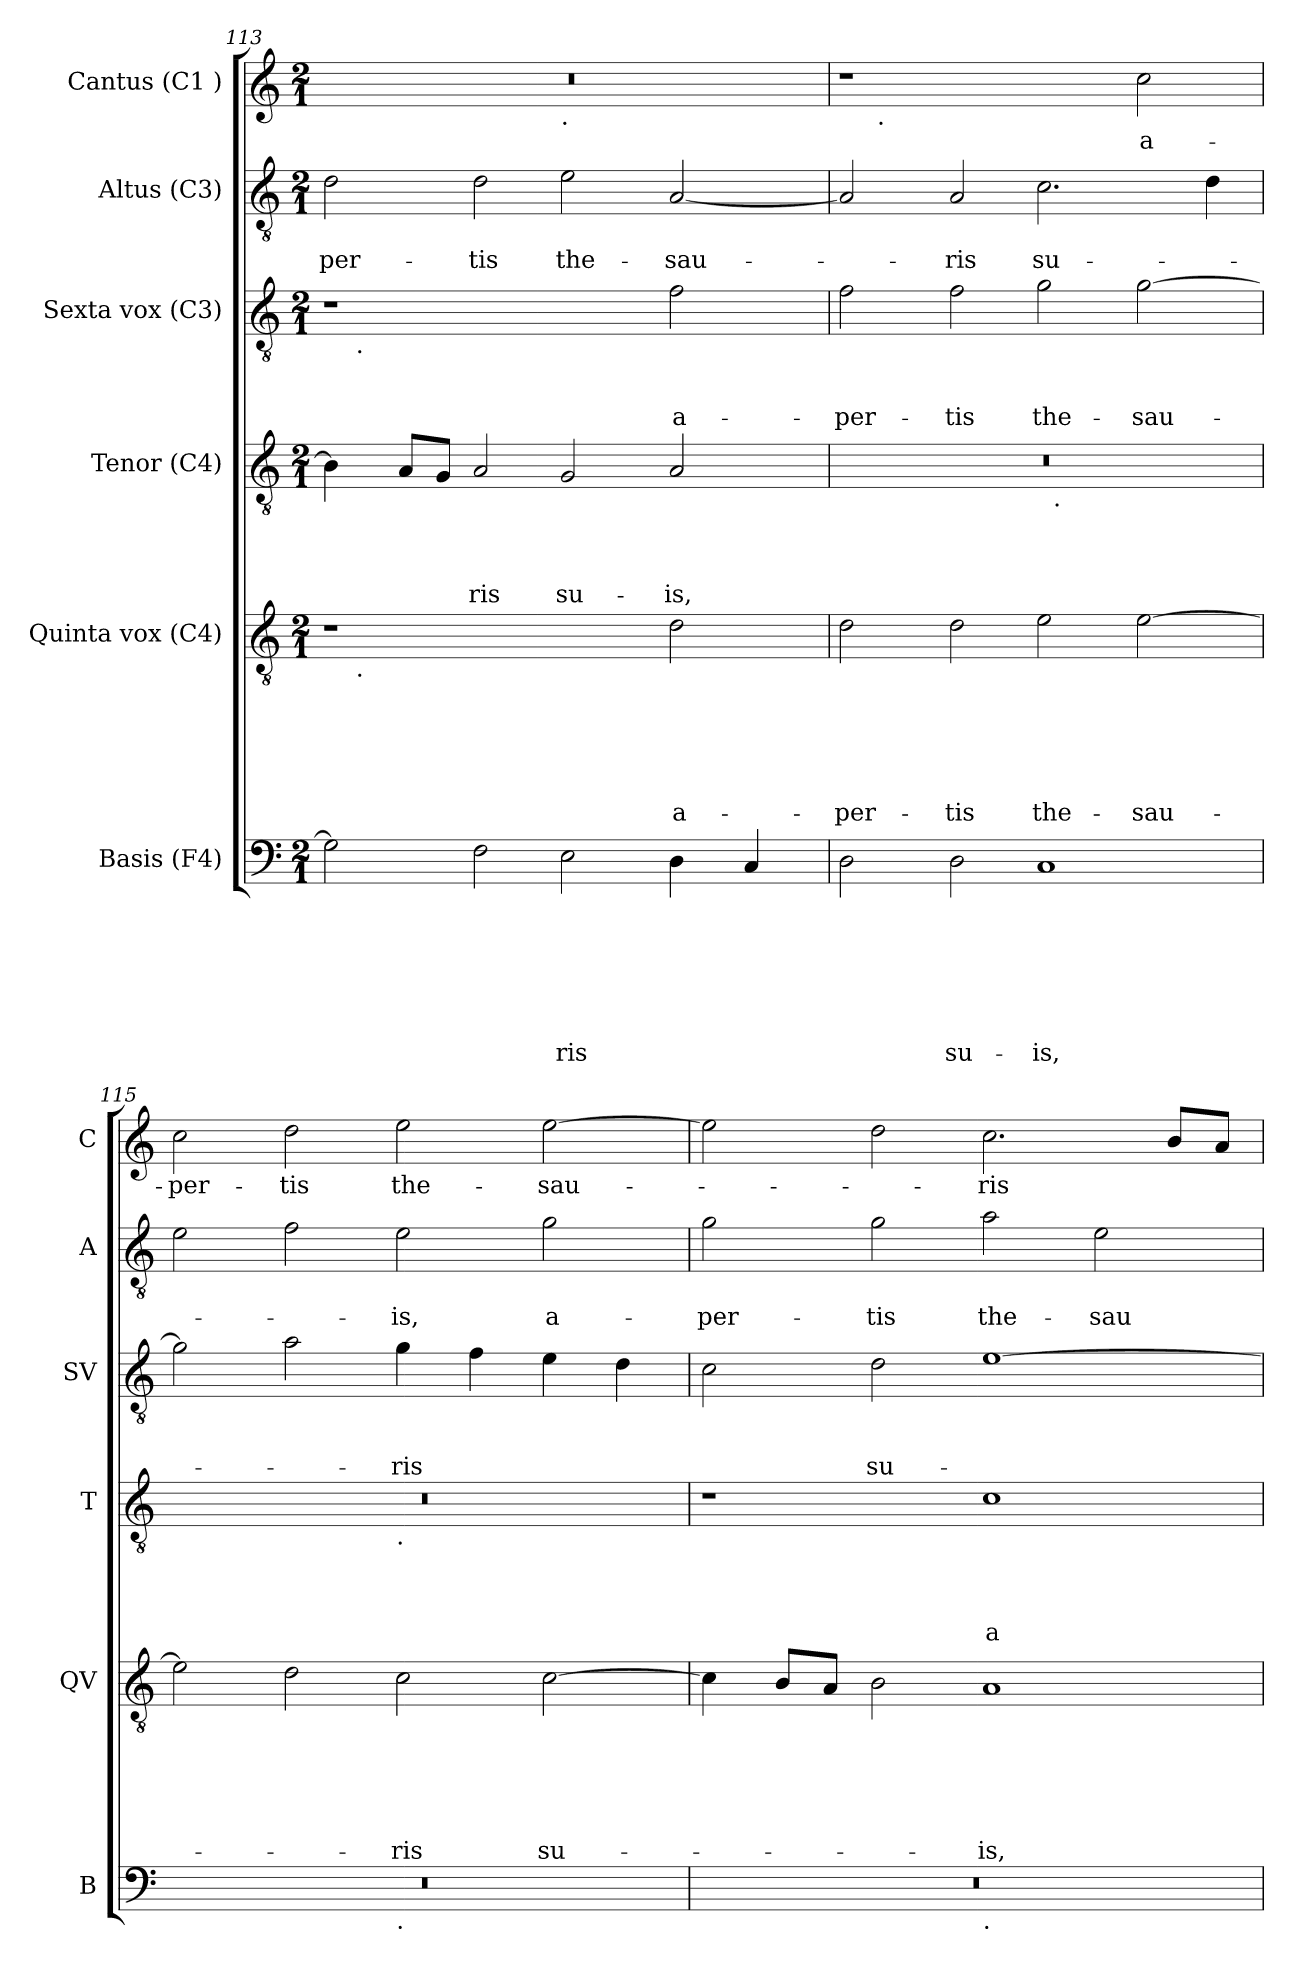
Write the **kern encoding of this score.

**kern	**text	**text	**text	**text	**text	**text	**text	**kern	**text	**text	**text	**text	**text	**text	**kern	**text	**text	**text	**text	**kern	**text	**text	**text	**kern	**text	**text	**kern	**text
*part6	*part6	*part6	*part6	*part6	*part6	*part6	*part6	*part5	*part5	*part5	*part5	*part5	*part5	*part5	*part4	*part4	*part4	*part4	*part4	*part3	*part3	*part3	*part3	*part2	*part2	*part2	*part1	*part1
*staff6	*staff6	*staff6	*staff6	*staff6	*staff6	*staff6	*staff6	*staff5	*staff5	*staff5	*staff5	*staff5	*staff5	*staff5	*staff4	*staff4	*staff4	*staff4	*staff4	*staff3	*staff3	*staff3	*staff3	*staff2	*staff2	*staff2	*staff1	*staff1
*I"Basis (F4)	*	*	*	*	*	*	*	*I"Quinta vox (C4)	*	*	*	*	*	*	*I"Tenor (C4)	*	*	*	*	*I"Sexta vox (C3)	*	*	*	*I"Altus (C3)	*	*	*I"Cantus (C1 )	*
*I'B	*	*	*	*	*	*	*	*I'QV	*	*	*	*	*	*	*I'T	*	*	*	*	*I'SV	*	*	*	*I'A	*	*	*I'C	*
*clefF4	*	*	*	*	*	*	*	*clefGv2	*	*	*	*	*	*	*clefGv2	*	*	*	*	*clefGv2	*	*	*	*clefGv2	*	*	*clefG2	*
*k[]	*	*	*	*	*	*	*	*k[]	*	*	*	*	*	*	*k[]	*	*	*	*	*k[]	*	*	*	*k[]	*	*	*k[]	*
*C:	*	*	*	*	*	*	*	*C:	*	*	*	*	*	*	*C:	*	*	*	*	*C:	*	*	*	*C:	*	*	*C:	*
*M2/1	*	*	*	*	*	*	*	*M2/1	*	*	*	*	*	*	*M2/1	*	*	*	*	*M2/1	*	*	*	*M2/1	*	*	*M2/1	*
=113	=113	=113	=113	=113	=113	=113	=113	=113	=113	=113	=113	=113	=113	=113	=113	=113	=113	=113	=113	=113	=113	=113	=113	=113	=113	=113	=113	=113
!	!	!	!	!	!	!	!	!	!	!	!	!	!	!	!	!	!	!	!	!	!	!	!	!	!	!LO:LY:b	!	!
*	*	*	*	*	*	*	*	*^	*	*	*	*	*	*	*	*	*	*	*	*^	*	*	*	*	*	*	*^	*
2G\]	.	.	.	.	.	.	.	1r	16.ryy	.	.	.	.	.	.	4B\]	.	.	.	.	1r	16.ryy	.	.	.	2d\	.	-per-	0r	1ryy	.
!	!	!	!	!	!	!	!	!	!	!	!	!	!	!	!	!	!	!	!	!	!	!LO:TX:b:t=.	!	!	!	!	!	!	!	!	!
!	!	!	!	!	!	!	!	!	!LO:TX:b:t=.	!	!	!	!	!	!	!	!	!	!	!	!	!	!	!	!	!	!	!	!	!	!
.	.	.	.	.	.	.	.	.	1ryy	.	.	.	.	.	.	.	.	.	.	.	.	1ryy	.	.	.	.	.	.	.	.	.
.	.	.	.	.	.	.	.	.	.	.	.	.	.	.	.	8A/L	.	.	.	.	.	.	.	.	.	.	.	.	.	.	.
.	.	.	.	.	.	.	.	.	.	.	.	.	.	.	.	8G/J	.	.	.	.	.	.	.	.	.	.	.	.	.	.	.
!	!	!	!	!	!	!	!	!	!	!	!	!	!	!	!	!	!	!	!	!LO:LY:b	!	!	!	!	!	!	!	!LO:LY:b	!	!	!
2F\	.	.	.	.	.	.	.	.	.	.	.	.	.	.	.	2A/	.	.	.	-ris	.	.	.	.	.	2d\	.	-tis	.	.	.
!	!	!	!	!	!	!	!	!	!	!	!	!	!	!	!	!	!	!	!	!	!	!	!	!	!	!	!	!	!	!LO:TX:b:t=.	!
!	!	!	!	!	!	!	!LO:LY:b	!	!	!	!	!	!	!	!	!	!	!	!	!LO:LY:b	!	!	!	!	!	!	!	!LO:LY:b	!	!	!
2E\	.	.	.	.	.	.	-ris	2ryy	.	.	.	.	.	.	.	2G/	.	.	.	su-	2ryy	.	.	.	.	2e\	.	the-	.	1ryy	.
.	.	.	.	.	.	.	.	.	2ryy	.	.	.	.	.	.	.	.	.	.	.	.	2ryy	.	.	.	.	.	.	.	.	.
!	!	!	!	!	!	!	!	!	!	!	!	!	!	!	!LO:LY:b	!	!	!	!	!LO:LY:b	!	!	!	!	!LO:LY:b	!	!	!LO:LY:b	!	!	!
4D\	.	.	.	.	.	.	.	2d\	.	.	.	.	.	.	a-	2A/	.	.	.	-is,	2f\	.	.	.	a-	[<2A/	.	-sau-	.	.	.
.	.	.	.	.	.	.	.	.	4ryy	.	.	.	.	.	.	.	.	.	.	.	.	4ryy	.	.	.	.	.	.	.	.	.
4C/	.	.	.	.	.	.	.	.	.	.	.	.	.	.	.	.	.	.	.	.	.	.	.	.	.	.	.	.	.	.	.
.	.	.	.	.	.	.	.	.	8ryy	.	.	.	.	.	.	.	.	.	.	.	.	8ryy	.	.	.	.	.	.	.	.	.
.	.	.	.	.	.	.	.	.	32ryy	.	.	.	.	.	.	.	.	.	.	.	.	32ryy	.	.	.	.	.	.	.	.	.
!!LO:LB:g=z	!!
=114	=114	=114	=114	=114	=114	=114	=114	=114	=114	=114	=114	=114	=114	=114	=114	=114	=114	=114	=114	=114	=114	=114	=114	=114	=114	=114	=114	=114	=114	=114	=114
!	!	!	!	!	!	!	!	!	!	!	!	!	!	!	!LO:LY:b	!	!	!	!	!	!	!	!	!	!LO:LY:b	!	!	!	!	!	!
*	*	*	*	*	*	*	*	*v	*v	*	*	*	*	*	*	*^	*	*	*	*	*v	*v	*	*	*	*	*	*	*	*	*
2D\	.	.	.	.	.	.	.	2d\	.	.	.	.	.	-per-	0r	1ryy	.	.	.	.	2f\	.	.	-per-	2A/]	.	.	1r	8ryy	.
!	!	!	!	!	!	!	!	!	!	!	!	!	!	!	!	!	!	!	!	!	!	!	!	!	!	!	!	!	!LO:TX:b:t=.	!
.	.	.	.	.	.	.	.	.	.	.	.	.	.	.	.	.	.	.	.	.	.	.	.	.	.	.	.	.	1...ryy	.
!	!	!	!	!	!	!	!LO:LY:b	!	!	!	!	!	!	!LO:LY:b	!	!	!	!	!	!	!	!	!	!LO:LY:b	!	!	!LO:LY:b	!	!	!
2D\	.	.	.	.	.	.	su-	2d\	.	.	.	.	.	-tis	.	.	.	.	.	.	2f\	.	.	-tis	2A/	.	-ris	.	.	.
!	!	!	!	!	!	!	!LO:LY:b	!	!	!	!	!	!	!LO:LY:b	!	!	!	!	!	!	!	!	!	!LO:LY:b	!	!	!LO:LY:b	!	!	!
1C	.	.	.	.	.	.	-is,	2e\	.	.	.	.	.	the-	.	32ryy	.	.	.	.	2g\	.	.	the-	2.c\	.	su-	2ryy	.	.
!	!	!	!	!	!	!	!	!	!	!	!	!	!	!	!	!LO:TX:b:t=.	!	!	!	!	!	!	!	!	!	!	!	!	!	!
.	.	.	.	.	.	.	.	.	.	.	.	.	.	.	.	2ryy	.	.	.	.	.	.	.	.	.	.	.	.	.	.
!	!	!	!	!	!	!	!	!	!	!	!	!	!	!LO:LY:b	!	!	!	!	!	!	!	!	!	!LO:LY:b	!	!	!	!	!	!LO:LY:b
.	.	.	.	.	.	.	.	[>2e\	.	.	.	.	.	-sau-	.	.	.	.	.	.	[>2g\	.	.	-sau-	.	.	.	2cc\	.	a-
.	.	.	.	.	.	.	.	.	.	.	.	.	.	.	.	4...ryy	.	.	.	.	.	.	.	.	.	.	.	.	.	.
.	.	.	.	.	.	.	.	.	.	.	.	.	.	.	.	.	.	.	.	.	.	.	.	.	4d\	.	.	.	.	.
=115	=115	=115	=115	=115	=115	=115	=115	=115	=115	=115	=115	=115	=115	=115	=115	=115	=115	=115	=115	=115	=115	=115	=115	=115	=115	=115	=115	=115	=115	=115
!	!	!	!	!	!	!	!	!	!	!	!	!	!	!	!	!	!	!	!	!	!	!	!	!	!	!	!	!	!	!LO:LY:b
*^	*	*	*	*	*	*	*	*	*	*	*	*	*	*	*	*	*	*	*	*	*	*	*	*	*	*	*	*v	*v	*
0r	1ryy	.	.	.	.	.	.	.	2e\]	.	.	.	.	.	.	0r	1ryy	.	.	.	.	2g\]	.	.	.	2e\	.	.	2cc\	-per-
!	!	!	!	!	!	!	!	!	!	!	!	!	!	!	!	!	!	!	!	!	!	!	!	!	!	!	!	!	!	!LO:LY:b
.	.	.	.	.	.	.	.	.	2d\	.	.	.	.	.	.	.	.	.	.	.	.	2a\	.	.	.	2f\	.	.	2dd\	-tis
!	!	!	!	!	!	!	!	!	!	!	!	!	!	!	!	!	!LO:TX:b:t=.	!	!	!	!	!	!	!	!	!	!	!	!	!
!	!LO:TX:b:t=.	!	!	!	!	!	!	!	!	!	!	!	!	!	!	!	!	!	!	!	!	!	!	!	!	!	!	!	!	!
!	!	!	!	!	!	!	!	!	!	!	!	!	!	!	!LO:LY:b	!	!	!	!	!	!	!	!	!	!LO:LY:b	!	!	!LO:LY:b	!	!LO:LY:b
.	1ryy	.	.	.	.	.	.	.	2c\	.	.	.	.	.	-ris	.	1ryy	.	.	.	.	4g\	.	.	-ris	2e\	.	-is,	2ee\	the-
.	.	.	.	.	.	.	.	.	.	.	.	.	.	.	.	.	.	.	.	.	.	4f\	.	.	.	.	.	.	.	.
!	!	!	!	!	!	!	!	!	!	!	!	!	!	!	!LO:LY:b	!	!	!	!	!	!	!	!	!	!	!	!	!LO:LY:b	!	!LO:LY:b
.	.	.	.	.	.	.	.	.	[>2c\	.	.	.	.	.	su-	.	.	.	.	.	.	4e\	.	.	.	2g\	.	a-	[>2ee\	-sau-
.	.	.	.	.	.	.	.	.	.	.	.	.	.	.	.	.	.	.	.	.	.	4d\	.	.	.	.	.	.	.	.
=116	=116	=116	=116	=116	=116	=116	=116	=116	=116	=116	=116	=116	=116	=116	=116	=116	=116	=116	=116	=116	=116	=116	=116	=116	=116	=116	=116	=116	=116	=116
!	!	!	!	!	!	!	!	!	!	!	!	!	!	!	!	!	!	!	!	!	!	!	!	!	!	!	!	!LO:LY:b	!	!
*	*	*	*	*	*	*	*	*	*	*	*	*	*	*	*	*v	*v	*	*	*	*	*	*	*	*	*	*	*	*	*
0r	1ryy	.	.	.	.	.	.	.	4c\]	.	.	.	.	.	.	1r	.	.	.	.	2c\	.	.	.	2g\	.	-per-	2ee\]	.
.	.	.	.	.	.	.	.	.	8B/L	.	.	.	.	.	.	.	.	.	.	.	.	.	.	.	.	.	.	.	.
.	.	.	.	.	.	.	.	.	8A/J	.	.	.	.	.	.	.	.	.	.	.	.	.	.	.	.	.	.	.	.
!	!	!	!	!	!	!	!	!	!	!	!	!	!	!	!	!	!	!	!	!	!	!	!	!LO:LY:b	!	!	!LO:LY:b	!	!
.	.	.	.	.	.	.	.	.	2B\	.	.	.	.	.	.	.	.	.	.	.	2d\	.	.	su-	2g\	.	-tis	2dd\	.
!	!LO:TX:b:t=.	!	!	!	!	!	!	!	!	!	!	!	!	!	!	!	!	!	!	!	!	!	!	!	!	!	!	!	!
!	!	!	!	!	!	!	!	!	!	!	!	!	!	!	!LO:LY:b	!	!	!	!	!LO:LY:b:rj	!	!	!	!	!	!	!LO:LY:b	!	!LO:LY:b
.	1ryy	.	.	.	.	.	.	.	1A	.	.	.	.	.	-is,	1c	.	.	.	a-	[>1e	.	.	.	2a\	.	the-	2.cc\	-ris
!	!	!	!	!	!	!	!	!	!	!	!	!	!	!	!	!	!	!	!	!	!	!	!	!	!	!	!LO:LY:b	!	!
.	.	.	.	.	.	.	.	.	.	.	.	.	.	.	.	.	.	.	.	.	.	.	.	.	2e\	.	-sau-	.	.
.	.	.	.	.	.	.	.	.	.	.	.	.	.	.	.	.	.	.	.	.	.	.	.	.	.	.	.	8b/L	.
.	.	.	.	.	.	.	.	.	.	.	.	.	.	.	.	.	.	.	.	.	.	.	.	.	.	.	.	8a/J	.
*v	*v	*	*	*	*	*	*	*	*	*	*	*	*	*	*	*	*	*	*	*	*	*	*	*	*	*	*	*	*
=	=	=	=	=	=	=	=	=	=	=	=	=	=	=	=	=	=	=	=	=	=	=	=	=	=	=	=	=
*-	*-	*-	*-	*-	*-	*-	*-	*-	*-	*-	*-	*-	*-	*-	*-	*-	*-	*-	*-	*-	*-	*-	*-	*-	*-	*-	*-	*-
